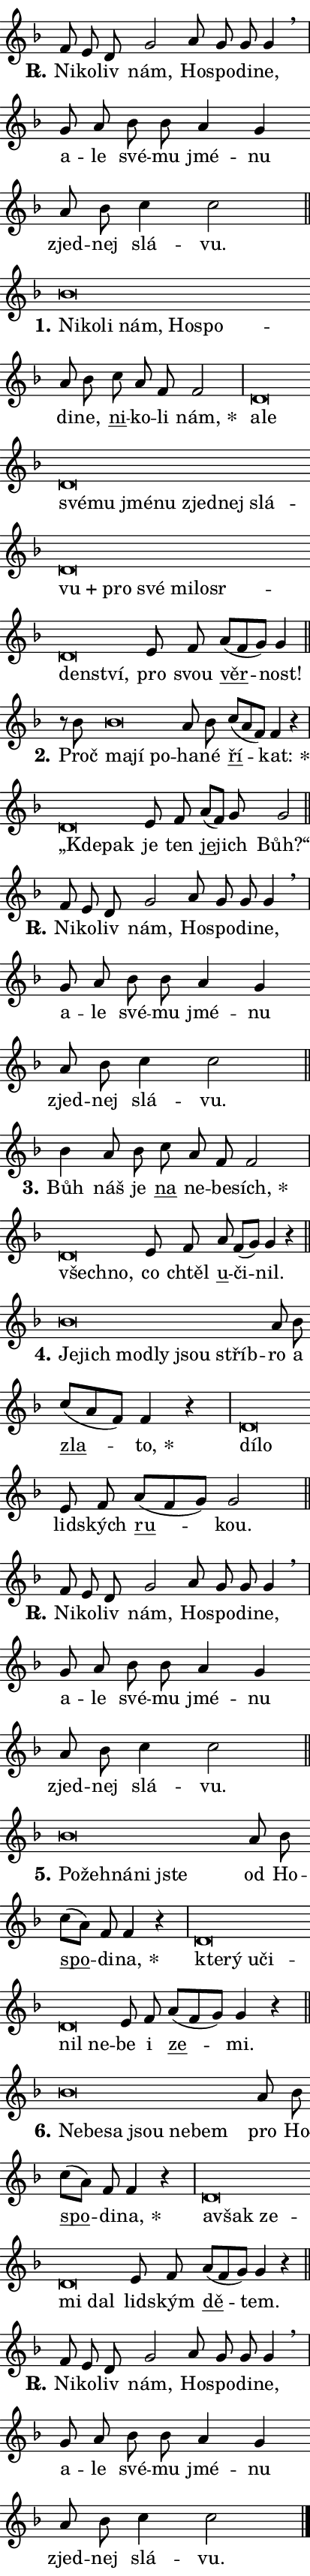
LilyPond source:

\version "2.22.1"
\header { tagline = "" }
\paper {
  indent = 0\cm
  top-margin = 0\cm
  right-margin = 0\cm
  bottom-margin = 0\cm
  left-margin = 0\cm
  paper-width = 7\cm
  page-breaking = #ly:one-page-breaking
  system-system-spacing.basic-distance = #11
  score-system-spacing.basic-distance = #11
  ragged-last = ##f
}


%% Author: Thomas Morley
%% https://lists.gnu.org/archive/html/lilypond-user/2020-05/msg00002.html
#(define (line-position grob)
"Returns position of @var[grob} in current system:
   @code{'start}, if at first time-step
   @code{'end}, if at last time-step
   @code{'middle} otherwise
"
  (let* ((col (ly:item-get-column grob))
         (ln (ly:grob-object col 'left-neighbor))
         (rn (ly:grob-object col 'right-neighbor))
         (col-to-check-left (if (ly:grob? ln) ln col))
         (col-to-check-right (if (ly:grob? rn) rn col))
         (break-dir-left
           (and
             (ly:grob-property col-to-check-left 'non-musical #f)
             (ly:item-break-dir col-to-check-left)))
         (break-dir-right
           (and
             (ly:grob-property col-to-check-right 'non-musical #f)
             (ly:item-break-dir col-to-check-right))))
        (cond ((eqv? 1 break-dir-left) 'start)
              ((eqv? -1 break-dir-right) 'end)
              (else 'middle))))

#(define (tranparent-at-line-position vctor)
  (lambda (grob)
  "Relying on @code{line-position} select the relevant enry from @var{vctor}.
Used to determine transparency,"
    (case (line-position grob)
      ((end) (not (vector-ref vctor 0)))
      ((middle) (not (vector-ref vctor 1)))
      ((start) (not (vector-ref vctor 2))))))

noteHeadBreakVisibility =
#(define-music-function (break-visibility)(vector?)
"Makes @code{NoteHead}s transparent relying on @var{break-visibility}"
#{
  \override NoteHead.transparent =
    #(tranparent-at-line-position break-visibility)
#})

#(define delete-ledgers-for-transparent-note-heads
  (lambda (grob)
    "Reads whether a @code{NoteHead} is transparent.
If so this @code{NoteHead} is removed from @code{'note-heads} from
@var{grob}, which is supposed to be @code{LedgerLineSpanner}.
As a result ledgers are not printed for this @code{NoteHead}"
    (let* ((nhds-array (ly:grob-object grob 'note-heads))
           (nhds-list
             (if (ly:grob-array? nhds-array)
                 (ly:grob-array->list nhds-array)
                 '()))
           ;; Relies on the transparent-property being done before
           ;; Staff.LedgerLineSpanner.after-line-breaking is executed.
           ;; This is fragile ...
           (to-keep
             (remove
               (lambda (nhd)
                 (ly:grob-property nhd 'transparent #f))
               nhds-list)))
      ;; TODO find a better method to iterate over grob-arrays, similiar
      ;; to filter/remove etc for lists
      ;; For now rebuilt from scratch
      (set! (ly:grob-object grob 'note-heads)  '())
      (for-each
        (lambda (nhd)
          (ly:pointer-group-interface::add-grob grob 'note-heads nhd))
        to-keep))))

hideNotes = {
  \noteHeadBreakVisibility #begin-of-line-visible
}
unHideNotes = {
  \noteHeadBreakVisibility #all-visible
}

% work-around for resetting accidentals
% https://lilypond.org/doc/v2.23/Documentation/notation/displaying-rhythms#unmetered-music
cadenzaMeasure = {
  \cadenzaOff
  \partial 1024 s1024
  \cadenzaOn
}

#(define-markup-command (accent layout props text) (markup?)
  "Underline accented syllable"
  (interpret-markup layout props
    #{\markup \override #'(offset . 4.3) \underline { #text }#}))

responsum = \markup \concat {
  "R" \hspace #-1.05 \path #0.1 #'((moveto 0 0.07) (lineto 0.9 0.8)) \hspace #0.05 "."
}

\layout {
    \context {
        \Staff
        \remove "Time_signature_engraver"
        \override LedgerLineSpanner.after-line-breaking = #delete-ledgers-for-transparent-note-heads
    }
    \context {
        \Voice {
            \override NoteHead.output-attributes = #'((class . "notehead"))
            \override Hairpin.height = #0.55
        }
    }
    \context {
        \Lyrics {
            \override StanzaNumber.output-attributes = #'((class . "stanzanumber"))
            \override LyricSpace.minimum-distance = #0.9
            \override LyricText.font-name = #"TeX Gyre Schola"
            \override LyricText.font-size = 1
            \override StanzaNumber.font-name = #"TeX Gyre Schola Bold"
            \override StanzaNumber.font-size = 1
        }
    }
}

% magnetic-lyrics.ily
%
%   written by
%     Jean Abou Samra <jean@abou-samra.fr>
%     Werner Lemberg <wl@gnu.org>
%
%   adapted by
%     Jiri Hon <jiri.hon@gmail.com>
%
% Version 2022-Apr-15

% https://www.mail-archive.com/lilypond-user@gnu.org/msg149350.html

#(define (Left_hyphen_pointer_engraver context)
   "Collect syllable-hyphen-syllable occurrences in lyrics and store
them in properties.  This engraver only looks to the left.  For
example, if the lyrics input is @code{foo -- bar}, it does the
following.

@itemize @bullet
@item
Set the @code{text} property of the @code{LyricHyphen} grob between
@q{foo} and @q{bar} to @code{foo}.

@item
Set the @code{left-hyphen} property of the @code{LyricText} grob with
text @q{foo} to the @code{LyricHyphen} grob between @q{foo} and
@q{bar}.
@end itemize

Use this auxiliary engraver in combination with the
@code{lyric-@/text::@/apply-@/magnetic-@/offset!} hook."
   (let ((hyphen #f)
         (text #f))
     (make-engraver
      (acknowledgers
       ((lyric-syllable-interface engraver grob source-engraver)
        (set! text grob)))
      (end-acknowledgers
       ((lyric-hyphen-interface engraver grob source-engraver)
        ;(when (not (grob::has-interface grob 'lyric-space-interface))
          (set! hyphen grob)));)
      ((stop-translation-timestep engraver)
       (when (and text hyphen)
         (ly:grob-set-object! text 'left-hyphen hyphen))
       (set! text #f)
       (set! hyphen #f)))))

#(define (lyric-text::apply-magnetic-offset! grob)
   "If the space between two syllables is less than the value in
property @code{LyricText@/.details@/.squash-threshold}, move the right
syllable to the left so that it gets concatenated with the left
syllable.

Use this function as a hook for
@code{LyricText@/.after-@/line-@/breaking} if the
@code{Left_@/hyphen_@/pointer_@/engraver} is active."
   (let ((hyphen (ly:grob-object grob 'left-hyphen #f)))
     (when hyphen
       (let ((left-text (ly:spanner-bound hyphen LEFT)))
         (when (grob::has-interface left-text 'lyric-syllable-interface)
           (let* ((common (ly:grob-common-refpoint grob left-text X))
                  (this-x-ext (ly:grob-extent grob common X))
                  (left-x-ext
                   (begin
                     ;; Trigger magnetism for left-text.
                     (ly:grob-property left-text 'after-line-breaking)
                     (ly:grob-extent left-text common X)))
                  ;; `delta` is the gap width between two syllables.
                  (delta (- (interval-start this-x-ext)
                            (interval-end left-x-ext)))
                  (details (ly:grob-property grob 'details))
                  (threshold (assoc-get 'squash-threshold details 0.2)))
             (when (< delta threshold)
               (let* (;; We have to manipulate the input text so that
                      ;; ligatures crossing syllable boundaries are not
                      ;; disabled.  For languages based on the Latin
                      ;; script this is essentially a beautification.
                      ;; However, for non-Western scripts it can be a
                      ;; necessity.
                      (lt (ly:grob-property left-text 'text))
                      (rt (ly:grob-property grob 'text))
                      (is-space (grob::has-interface hyphen 'lyric-space-interface))
                      (space (if is-space " " ""))
                      (space-markup (grob-interpret-markup grob " "))
                      (space-size (interval-length (ly:stencil-extent space-markup X)))
                      (extra-delta (if is-space space-size 0))
                      ;; Append new syllable.
                      (ltrt-space (if (and (string? lt) (string? rt))
                                (string-append lt space rt)
                                (make-concat-markup (list lt space rt))))
                      ;; Right-align `ltrt` to the right side.
                      (ltrt-space-markup (grob-interpret-markup
                               grob
                               (make-translate-markup
                                (cons (interval-length this-x-ext) 0)
                                (make-right-align-markup ltrt-space)))))
                 (begin
                   ;; Don't print `left-text`.
                   (ly:grob-set-property! left-text 'stencil #f)
                   ;; Set text and stencil (which holds all collected
                   ;; syllables so far) and shift it to the left.
                   (ly:grob-set-property! grob 'text ltrt-space)
                   (ly:grob-set-property! grob 'stencil ltrt-space-markup)
                   (ly:grob-translate-axis! grob (- (- delta extra-delta)) X))))))))))


#(define (lyric-hyphen::displace-bounds-first grob)
   ;; Make very sure this callback isn't triggered too early.
   (let ((left (ly:spanner-bound grob LEFT))
         (right (ly:spanner-bound grob RIGHT)))
     (ly:grob-property left 'after-line-breaking)
     (ly:grob-property right 'after-line-breaking)
     (ly:lyric-hyphen::print grob)))

squashThreshold = #0.4

\layout {
  \context {
    \Lyrics
    \consists #Left_hyphen_pointer_engraver
    \override LyricText.after-line-breaking =
      #lyric-text::apply-magnetic-offset!
    \override LyricHyphen.stencil = #lyric-hyphen::displace-bounds-first
    \override LyricText.details.squash-threshold = \squashThreshold
    \override LyricHyphen.minimum-distance = 0
    \override LyricHyphen.minimum-length = \squashThreshold
  }
}

squash = \override LyricText.details.squash-threshold = 9999
unSquash = \override LyricText.details.squash-threshold = \squashThreshold

left = \override LyricText.self-alignment-X = #LEFT
unLeft = \revert LyricText.self-alignment-X

starOffset = #(lambda (grob) 
                (let ((x_offset (ly:self-alignment-interface::aligned-on-x-parent grob)))
                  (if (= x_offset 0) 0 (+ x_offset 1.2))))

star = #(define-music-function (syllable)(string?)
"Append star separator at the end of a syllable"
#{
  \once \override LyricText.X-offset = #starOffset
  \lyricmode { \markup {
    #syllable
    \override #'((font-name . "TeX Gyre Schola Bold")) \hspace #0.2 \lower #0.65 \larger "*"
  } }
#})

starAccent = #(define-music-function (syllable)(string?)
"Append star separator at the end of a syllable and make accent"
#{
  \once \override LyricText.X-offset = #starOffset
  \lyricmode { \markup {
    \accent #syllable
    \override #'((font-name . "TeX Gyre Schola Bold")) \hspace #0.2 \lower #0.65 \larger "*"
  } }
#})

breath = #(define-music-function (syllable)(string?)
"Append breathing indicator at the end of a syllable"
#{
  \lyricmode { \markup { #syllable "+" } }
#})

optionalBreath = #(define-music-function (syllable)(string?)
"Append optional breathing indicator at the end of a syllable"
#{
  \lyricmode { \markup { #syllable "(+)" } }
#})


\score {
    <<
        \new Voice = "melody" { \cadenzaOn \key f \major \relative { f'8 e d g2 a8 g g g4 \breathe \cadenzaMeasure \bar "|" g8 a bes bes a4 g \bar "" a8 bes c4 c2 \cadenzaMeasure \bar "||" \break }
\relative { bes'\breve*1/16 \hideNotes \breve*1/16 \bar "" \breve*1/16 \bar "" \breve*1/16 \bar "" \breve*1/16 \breve*1/16 \bar "" \unHideNotes a8 bes \bar "" c a f f2 \cadenzaMeasure \bar "|" d\breve*1/16 \hideNotes \breve*1/16 \bar "" \breve*1/16 \bar "" \breve*1/16 \bar "" \breve*1/16 \bar "" \breve*1/16 \bar "" \breve*1/16 \bar "" \breve*1/16 \bar "" \breve*1/16 \bar "" \breve*1/16 \bar "" \breve*1/16 \bar "" \breve*1/16 \bar "" \breve*1/16 \bar "" \breve*1/16 \bar "" \breve*1/16 \bar "" \breve*1/16 \breve*1/16 \bar "" \unHideNotes e8 f \bar "" a[( f g)] g4 \cadenzaMeasure \bar "||" \break }
\relative { r8 bes'8 bes\breve*1/16 \hideNotes \breve*1/16 \breve*1/16 \bar "" \unHideNotes a8 bes \bar "" c[( a f)] f4 r \cadenzaMeasure \bar "|" d\breve*1/16 \hideNotes \breve*1/16 \bar "" \unHideNotes e8 f \bar "" a[( f)] g g2 \cadenzaMeasure \bar "||" \break }
\relative { f'8 e d g2 a8 g g g4 \breathe \cadenzaMeasure \bar "|" g8 a bes bes a4 g \bar "" a8 bes c4 c2 \cadenzaMeasure \bar "||" \break }
\relative { bes'4 a8 bes \bar "" c a f f2 \cadenzaMeasure \bar "|" d\breve*1/16 \hideNotes \breve*1/16 \bar "" \unHideNotes e8 f \bar "" a f[( g)] g4 r \cadenzaMeasure \bar "||" \break }
\relative { bes'\breve*1/16 \hideNotes \breve*1/16 \bar "" \breve*1/16 \bar "" \breve*1/16 \bar "" \breve*1/16 \breve*1/16 \bar "" \unHideNotes a8 bes \bar "" c[( a f)] f4 r \cadenzaMeasure \bar "|" d\breve*1/16 \hideNotes \breve*1/16 \bar "" \unHideNotes e8 f \bar "" a[( f g)] g2 \cadenzaMeasure \bar "||" \break }
\relative { f'8 e d g2 a8 g g g4 \breathe \cadenzaMeasure \bar "|" g8 a bes bes a4 g \bar "" a8 bes c4 c2 \cadenzaMeasure \bar "||" \break }
\relative { bes'\breve*1/16 \hideNotes \breve*1/16 \bar "" \breve*1/16 \bar "" \breve*1/16 \breve*1/16 \bar "" \unHideNotes a8 bes \bar "" c[( a)] f f4 r \cadenzaMeasure \bar "|" d\breve*1/16 \hideNotes \breve*1/16 \bar "" \breve*1/16 \bar "" \breve*1/16 \bar "" \breve*1/16 \breve*1/16 \bar "" \unHideNotes e8 f \bar "" a[( f g)] g4 r \cadenzaMeasure \bar "||" \break }
\relative { bes'\breve*1/16 \hideNotes \breve*1/16 \bar "" \breve*1/16 \bar "" \breve*1/16 \bar "" \breve*1/16 \breve*1/16 \bar "" \unHideNotes a8 bes \bar "" c[( a)] f f4 r \cadenzaMeasure \bar "|" d\breve*1/16 \hideNotes \breve*1/16 \bar "" \breve*1/16 \bar "" \breve*1/16 \breve*1/16 \bar "" \unHideNotes e8 f \bar "" a[( f g)] g4 r \cadenzaMeasure \bar "||" \break }
\relative { f'8 e d g2 a8 g g g4 \breathe \cadenzaMeasure \bar "|" g8 a bes bes a4 g \bar "" a8 bes c4 c2 \cadenzaMeasure \bar "||" \break } \bar "|." }
        \new Lyrics \lyricsto "melody" { \lyricmode { \set stanza = \responsum
Ni -- ko -- liv nám, Ho -- spo -- di -- ne, a -- le své -- mu jmé -- nu zjed -- nej slá -- vu.
\set stanza = "1."
\left Ni -- \squash ko -- li nám, Ho -- spo -- \unLeft \unSquash di -- ne, \markup \accent ni -- ko -- li \star nám, \left a -- \squash le své -- mu jmé -- nu zjed -- nej slá -- \breath "vu" pro své mi -- lo -- sr -- den -- ství, \unLeft \unSquash pro svou \markup \accent věr -- nost!
\set stanza = "2."
Proč \left ma -- \squash jí po -- \unLeft \unSquash ha -- né \markup \accent ří -- \star kat: \left „Kde -- \squash pak \unLeft \unSquash je ten \markup \accent je -- jich Bůh?“
\set stanza = \responsum
Ni -- ko -- liv nám, Ho -- spo -- di -- ne, a -- le své -- mu jmé -- nu zjed -- nej slá -- vu.
\set stanza = "3."
Bůh náš je \markup \accent na ne -- be -- \star sích, \left všech -- \squash no, \unLeft \unSquash co chtěl \markup \accent u -- či -- nil.
\set stanza = "4."
\left Je -- \squash jich mo -- dly jsou stříb -- \unLeft \unSquash ro a \markup \accent zla -- \star to, \left dí -- \squash lo \unLeft \unSquash lid -- ských \markup \accent ru -- kou.
\set stanza = \responsum
Ni -- ko -- liv nám, Ho -- spo -- di -- ne, a -- le své -- mu jmé -- nu zjed -- nej slá -- vu.
\set stanza = "5."
\left Po -- \squash žeh -- ná -- ni jste \unLeft \unSquash od Ho -- \markup \accent spo -- di -- \star na, \left kte -- \squash rý u -- či -- nil ne -- \unLeft \unSquash be i \markup \accent ze -- mi.
\set stanza = "6."
\left Ne -- \squash be -- sa jsou ne -- bem \unLeft \unSquash pro Ho -- \markup \accent spo -- di -- \star na, \left a -- \squash však ze -- mi dal \unLeft \unSquash lid -- ským \markup \accent dě -- tem.
\set stanza = \responsum
Ni -- ko -- liv nám, Ho -- spo -- di -- ne, a -- le své -- mu jmé -- nu zjed -- nej slá -- vu. } }
    >>
    \layout {}
}
